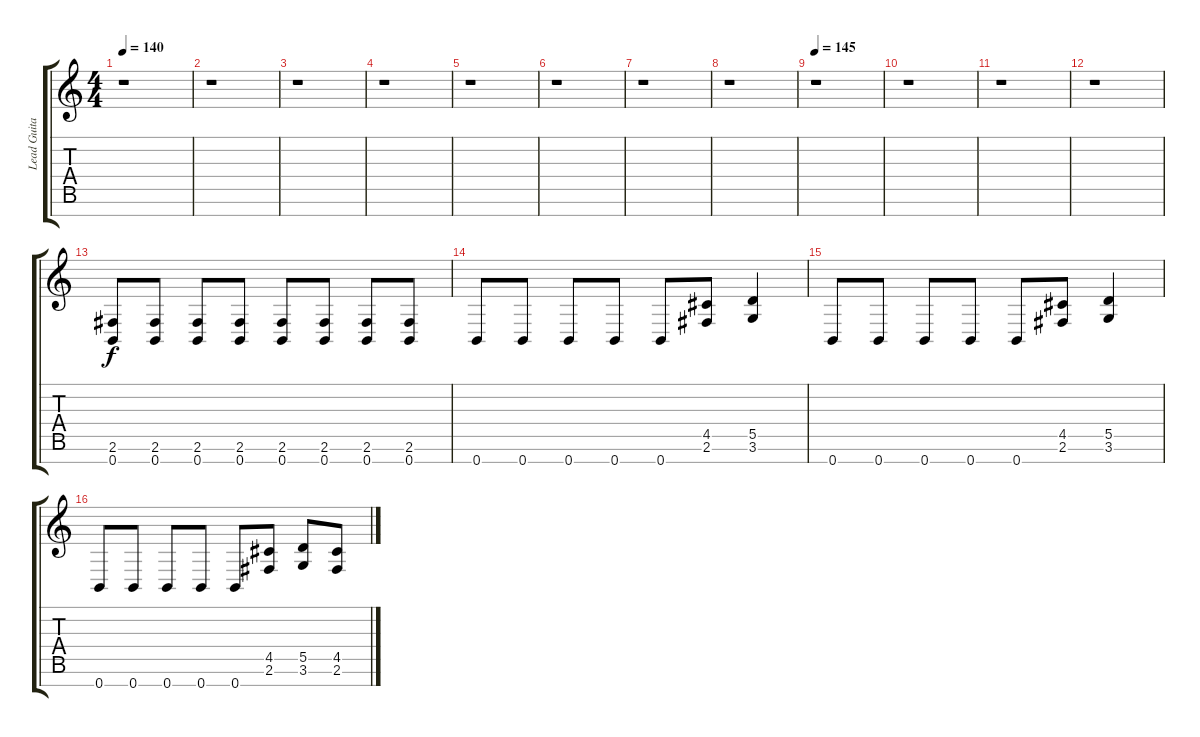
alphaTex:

\track ("Lead Guitar" "Lead Guita") {instrument distortionguitar}
\staff {score tabs}
\tuning (E4 B3 G3 D3 A2 E2 B1) {hide}
\ts (4 4)
\tempo 140
\clef g2
\ks c
r.1{dy f} |
r.1 |
r.1 |
r.1 |
r.1 |
r.1 |
r.1 |
r.1 |
\tempo 145
r.1 |
r.1 |
r.1 |
r.1 |
(2.6 0.7).8 (2.6 0.7).8 (2.6 0.7).8 (2.6 0.7).8 (2.6 0.7).8 (2.6 0.7).8 (2.6 0.7).8 (2.6 0.7).8 |
0.7.8 0.7.8 0.7.8 0.7.8 0.7.8 (4.5 2.6).8 (5.5 3.6).4 |
0.7.8 0.7.8 0.7.8 0.7.8 0.7.8 (4.5 2.6).8 (5.5 3.6).4 |
0.7.8 0.7.8 0.7.8 0.7.8 0.7.8 (4.5 2.6).8 (5.5 3.6).8 (4.5 2.6).8
